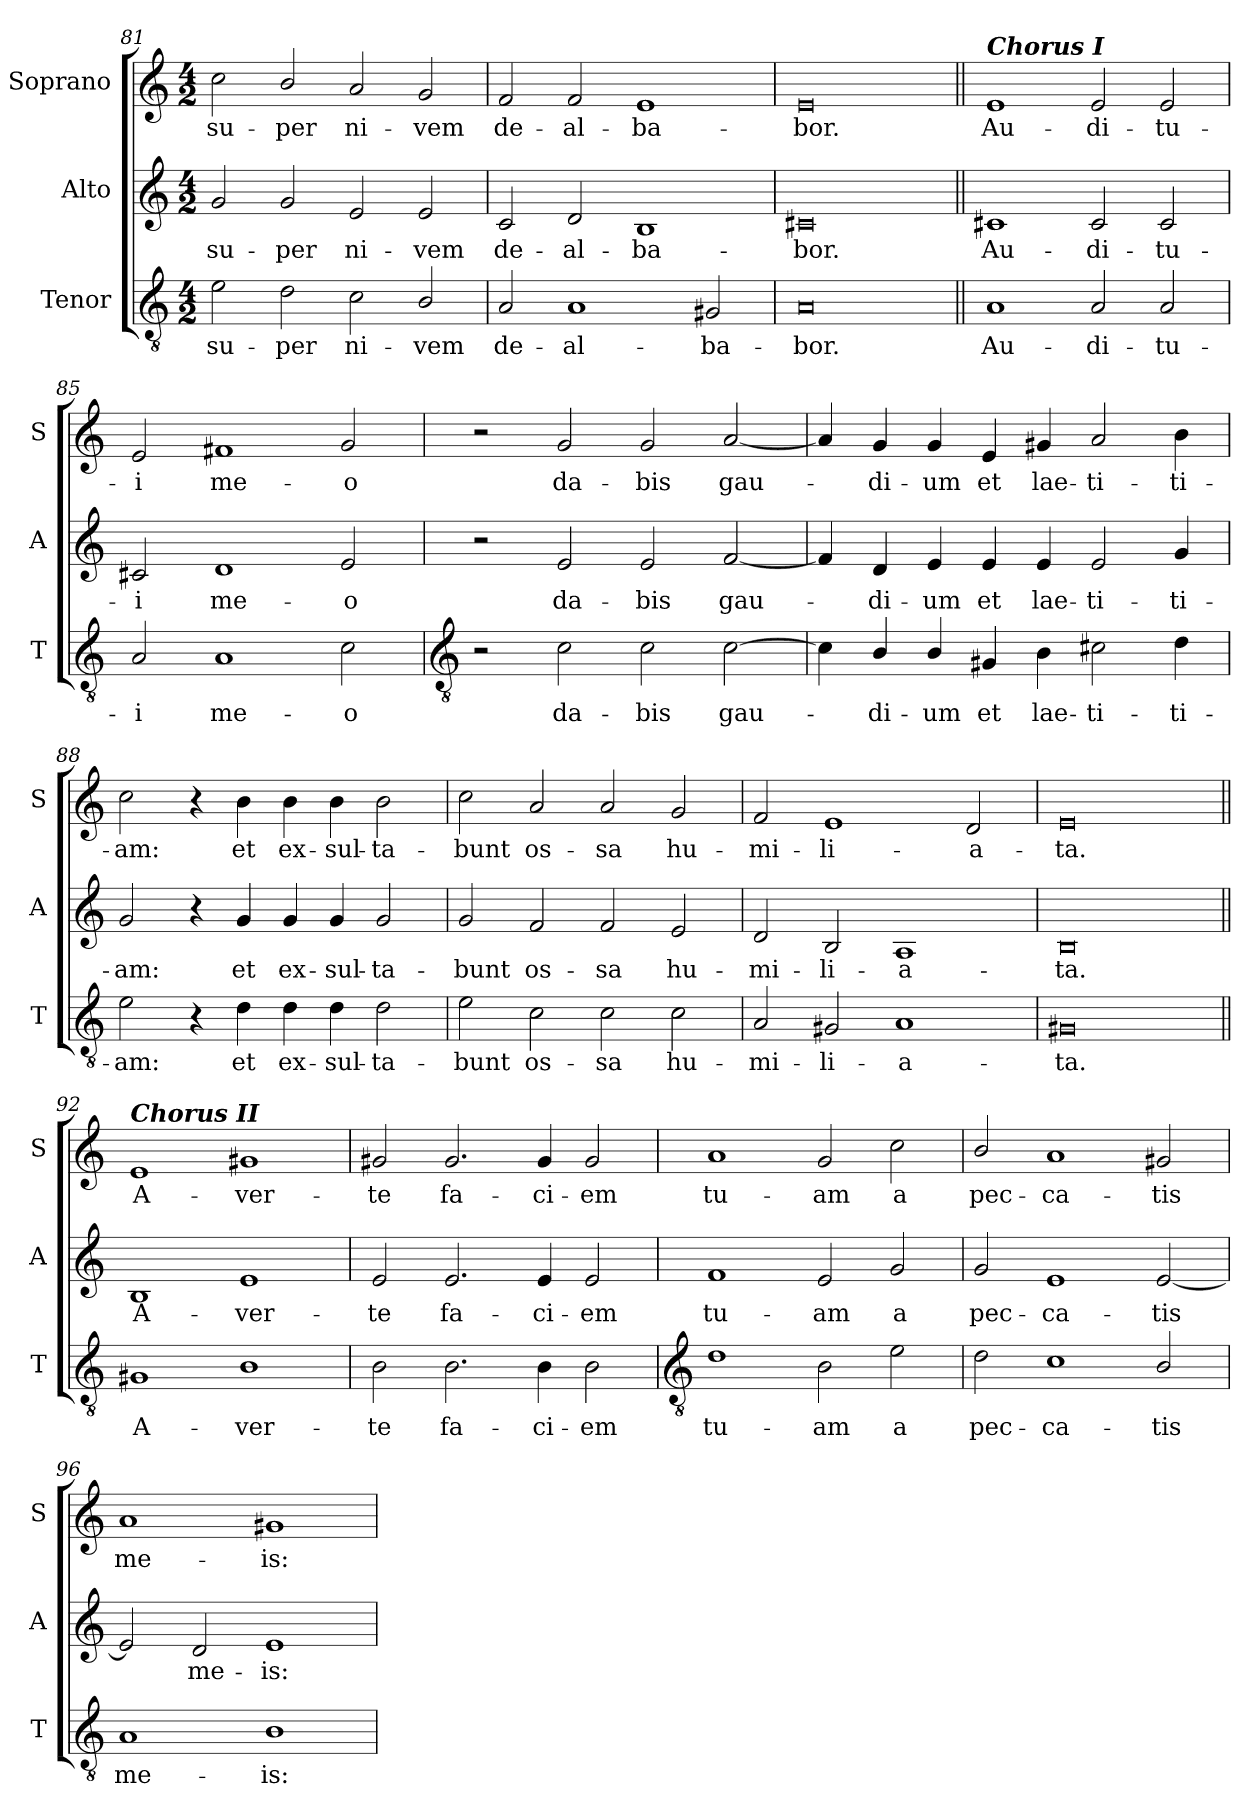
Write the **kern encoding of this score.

**kern	**text	**kern	**text	**kern	**text
*part3	*part3	*part2	*part2	*part1	*part1
*staff3	*staff3	*staff2	*staff2	*staff1	*staff1
*I"Tenor	*	*I"Alto	*	*I"Soprano	*
*I'T	*	*I'A	*	*I'S	*
*clefGv2	*	*clefG2	*	*clefG2	*
*k[]	*	*k[]	*	*k[]	*
*C:	*	*C:	*	*C:	*
*M4/2	*	*M4/2	*	*M4/2	*
=81	=81	=81	=81	=81	=81
!	!LO:LY:b	!	!LO:LY:b	!	!LO:LY:b
2e	su-	2g	su-	2cc	su-
!	!LO:LY:b	!	!LO:LY:b	!	!LO:LY:b
2d	-per	2g	-per	2b/	-per
!	!LO:LY:b	!	!LO:LY:b	!	!LO:LY:b
2c	ni-	2e	ni-	2a	ni-
!	!LO:LY:b	!	!LO:LY:b	!	!LO:LY:b
2B/	-vem	2e	-vem	2g	-vem
=82	=82	=82	=82	=82	=82
!	!LO:LY:b	!	!LO:LY:b	!	!LO:LY:b
2A	de-	2c	de-	2f	de-
!	!LO:LY:b	!	!LO:LY:b	!	!LO:LY:b
1A	-al-	2d	-al-	2f	-al-
!	!	!	!LO:LY:b	!	!LO:LY:b
.	.	1B	-ba-	1e	-ba-
!	!LO:LY:b	!	!	!	!
2G#X	-ba-	.	.	.	.
=83	=83	=83	=83	=83	=83
!	!LO:LY:b	!	!LO:LY:b	!	!LO:LY:b
0A	-bor.	0c#X	-bor.	0e	-bor.
=84||	=84||	=84||	=84||	=84||	=84||
!	!	!	!	!LO:TX:a:Bi:t=Chorus I	!
!	!LO:LY:b	!	!LO:LY:b	!	!LO:LY:b
1A	Au-	1c#X	Au-	1e	Au-
!	!LO:LY:b	!	!LO:LY:b	!	!LO:LY:b
2A	-di-	2c#	-di-	2e	-di-
!	!LO:LY:b	!	!LO:LY:b	!	!LO:LY:b
2A	-tu-	2c#	-tu-	2e	-tu-
=85	=85	=85	=85	=85	=85
!	!LO:LY:b	!	!LO:LY:b	!	!LO:LY:b
2A	-i	2c#X	-i	2e	-i
!	!LO:LY:b	!	!LO:LY:b	!	!LO:LY:b
1A	me-	1d	me-	1f#X	me-
!	!LO:LY:b	!	!LO:LY:b	!	!LO:LY:b
2c	-o	2e	-o	2g	-o
!!LO:LB:g=z
=86	=86	=86	=86	=86	=86
*clefGv2	*	*	*	*	*
2r	.	2r	.	2r	.
!	!LO:LY:b	!	!LO:LY:b	!	!LO:LY:b
2c	da-	2e	da-	2g	da-
!	!LO:LY:b	!	!LO:LY:b	!	!LO:LY:b
2c	-bis	2e	-bis	2g	-bis
!	!LO:LY:b	!	!LO:LY:b	!	!LO:LY:b
[2c	gau-	[2f	gau-	[2a	gau-
=87	=87	=87	=87	=87	=87
4c]	.	4f]	.	4a]	.
!	!LO:LY:b	!	!LO:LY:b	!	!LO:LY:b
4B/	di-	4d	di-	4g	di-
!	!LO:LY:b	!	!LO:LY:b	!	!LO:LY:b
4B/	-um	4e	-um	4g	-um
!	!LO:LY:b	!	!LO:LY:b	!	!LO:LY:b
4G#X	et	4e	et	4e	et
!	!LO:LY:b	!	!LO:LY:b	!	!LO:LY:b
4B	lae-	4e	lae-	4g#X	lae-
!	!LO:LY:b	!	!LO:LY:b	!	!LO:LY:b
2c#X	-ti-	2e	-ti-	2a	-ti-
!	!LO:LY:b	!	!LO:LY:b	!	!LO:LY:b
4d	-ti-	4g	-ti-	4b	-ti-
=88	=88	=88	=88	=88	=88
!	!LO:LY:b	!	!LO:LY:b	!	!LO:LY:b
2e	-am:	2g	-am:	2cc	-am:
4r	.	4r	.	4r	.
!	!LO:LY:b	!	!LO:LY:b	!	!LO:LY:b
4d	et	4g	et	4b	et
!	!LO:LY:b	!	!LO:LY:b	!	!LO:LY:b
4d	ex-	4g	ex-	4b	ex-
!	!LO:LY:b	!	!LO:LY:b	!	!LO:LY:b
4d	-sul-	4g	-sul-	4b	-sul-
!	!LO:LY:b	!	!LO:LY:b	!	!LO:LY:b
2d	-ta-	2g	-ta-	2b	-ta-
=89	=89	=89	=89	=89	=89
!	!LO:LY:b	!	!LO:LY:b	!	!LO:LY:b
2e	-bunt	2g	-bunt	2cc	-bunt
!	!LO:LY:b	!	!LO:LY:b	!	!LO:LY:b
2c	os-	2f	os-	2a	os-
!	!LO:LY:b	!	!LO:LY:b	!	!LO:LY:b
2c	-sa	2f	-sa	2a	-sa
!	!LO:LY:b	!	!LO:LY:b	!	!LO:LY:b
2c	hu-	2e	hu-	2g	hu-
=90	=90	=90	=90	=90	=90
!	!LO:LY:b	!	!LO:LY:b	!	!LO:LY:b
2A	-mi-	2d	-mi-	2f	-mi-
!	!LO:LY:b	!	!LO:LY:b	!	!LO:LY:b
2G#X	-li-	2B	-li-	1e	-li-
!	!LO:LY:b	!	!LO:LY:b	!	!
1A	-a-	1A	-a-	.	.
!	!	!	!	!	!LO:LY:b
.	.	.	.	2d	-a-
=91	=91	=91	=91	=91	=91
!	!LO:LY:b	!	!LO:LY:b	!	!LO:LY:b
0G#X	-ta.	0B	-ta.	0e	-ta.
=92||	=92||	=92||	=92||	=92||	=92||
!	!	!	!	!LO:TX:a:Bi:t=Chorus II	!
!	!LO:LY:b	!	!LO:LY:b	!	!LO:LY:b
1G#X	A-	1B	A-	1e	A-
!	!LO:LY:b	!	!LO:LY:b	!	!LO:LY:b
1B	-ver-	1e	-ver-	1g#X	-ver-
=93	=93	=93	=93	=93	=93
!	!LO:LY:b	!	!LO:LY:b	!	!LO:LY:b
2B	-te	2e	-te	2g#	-te
!	!LO:LY:b	!	!LO:LY:b	!	!LO:LY:b
2.B	fa-	2.e	fa-	2.g#	fa-
!	!LO:LY:b	!	!LO:LY:b	!	!LO:LY:b
4B	-ci-	4e	-ci-	4g#	-ci-
!	!LO:LY:b	!	!LO:LY:b	!	!LO:LY:b
2B	-em	2e	-em	2g#	-em
!!LO:LB:g=z
=94	=94	=94	=94	=94	=94
*clefGv2	*	*	*	*	*
!	!LO:LY:b	!	!LO:LY:b	!	!LO:LY:b
1d	tu-	1f	tu-	1a	tu-
!	!LO:LY:b	!	!LO:LY:b	!	!LO:LY:b
2B	-am	2e	-am	2g	-am
!	!LO:LY:b	!	!LO:LY:b	!	!LO:LY:b
2e	a	2g	a	2cc	a
=95	=95	=95	=95	=95	=95
!	!LO:LY:b	!	!LO:LY:b	!	!LO:LY:b
2d	pec-	2g	pec-	2b/	pec-
!	!LO:LY:b	!	!LO:LY:b	!	!LO:LY:b
1c	-ca-	1e	-ca-	1a	-ca-
!	!LO:LY:b	!	!LO:LY:b	!	!LO:LY:b
2B/	-tis	[2e	-tis	2g#X	-tis
=96	=96	=96	=96	=96	=96
!	!LO:LY:b	!	!	!	!LO:LY:b
1A	me-	2e]	.	1a	me-
!	!	!	!LO:LY:b	!	!
.	.	2d	me-	.	.
!	!LO:LY:b	!	!LO:LY:b	!	!LO:LY:b
1B	-is:	1e	-is:	1g#X	-is:
=	=	=	=	=	=
*-	*-	*-	*-	*-	*-
